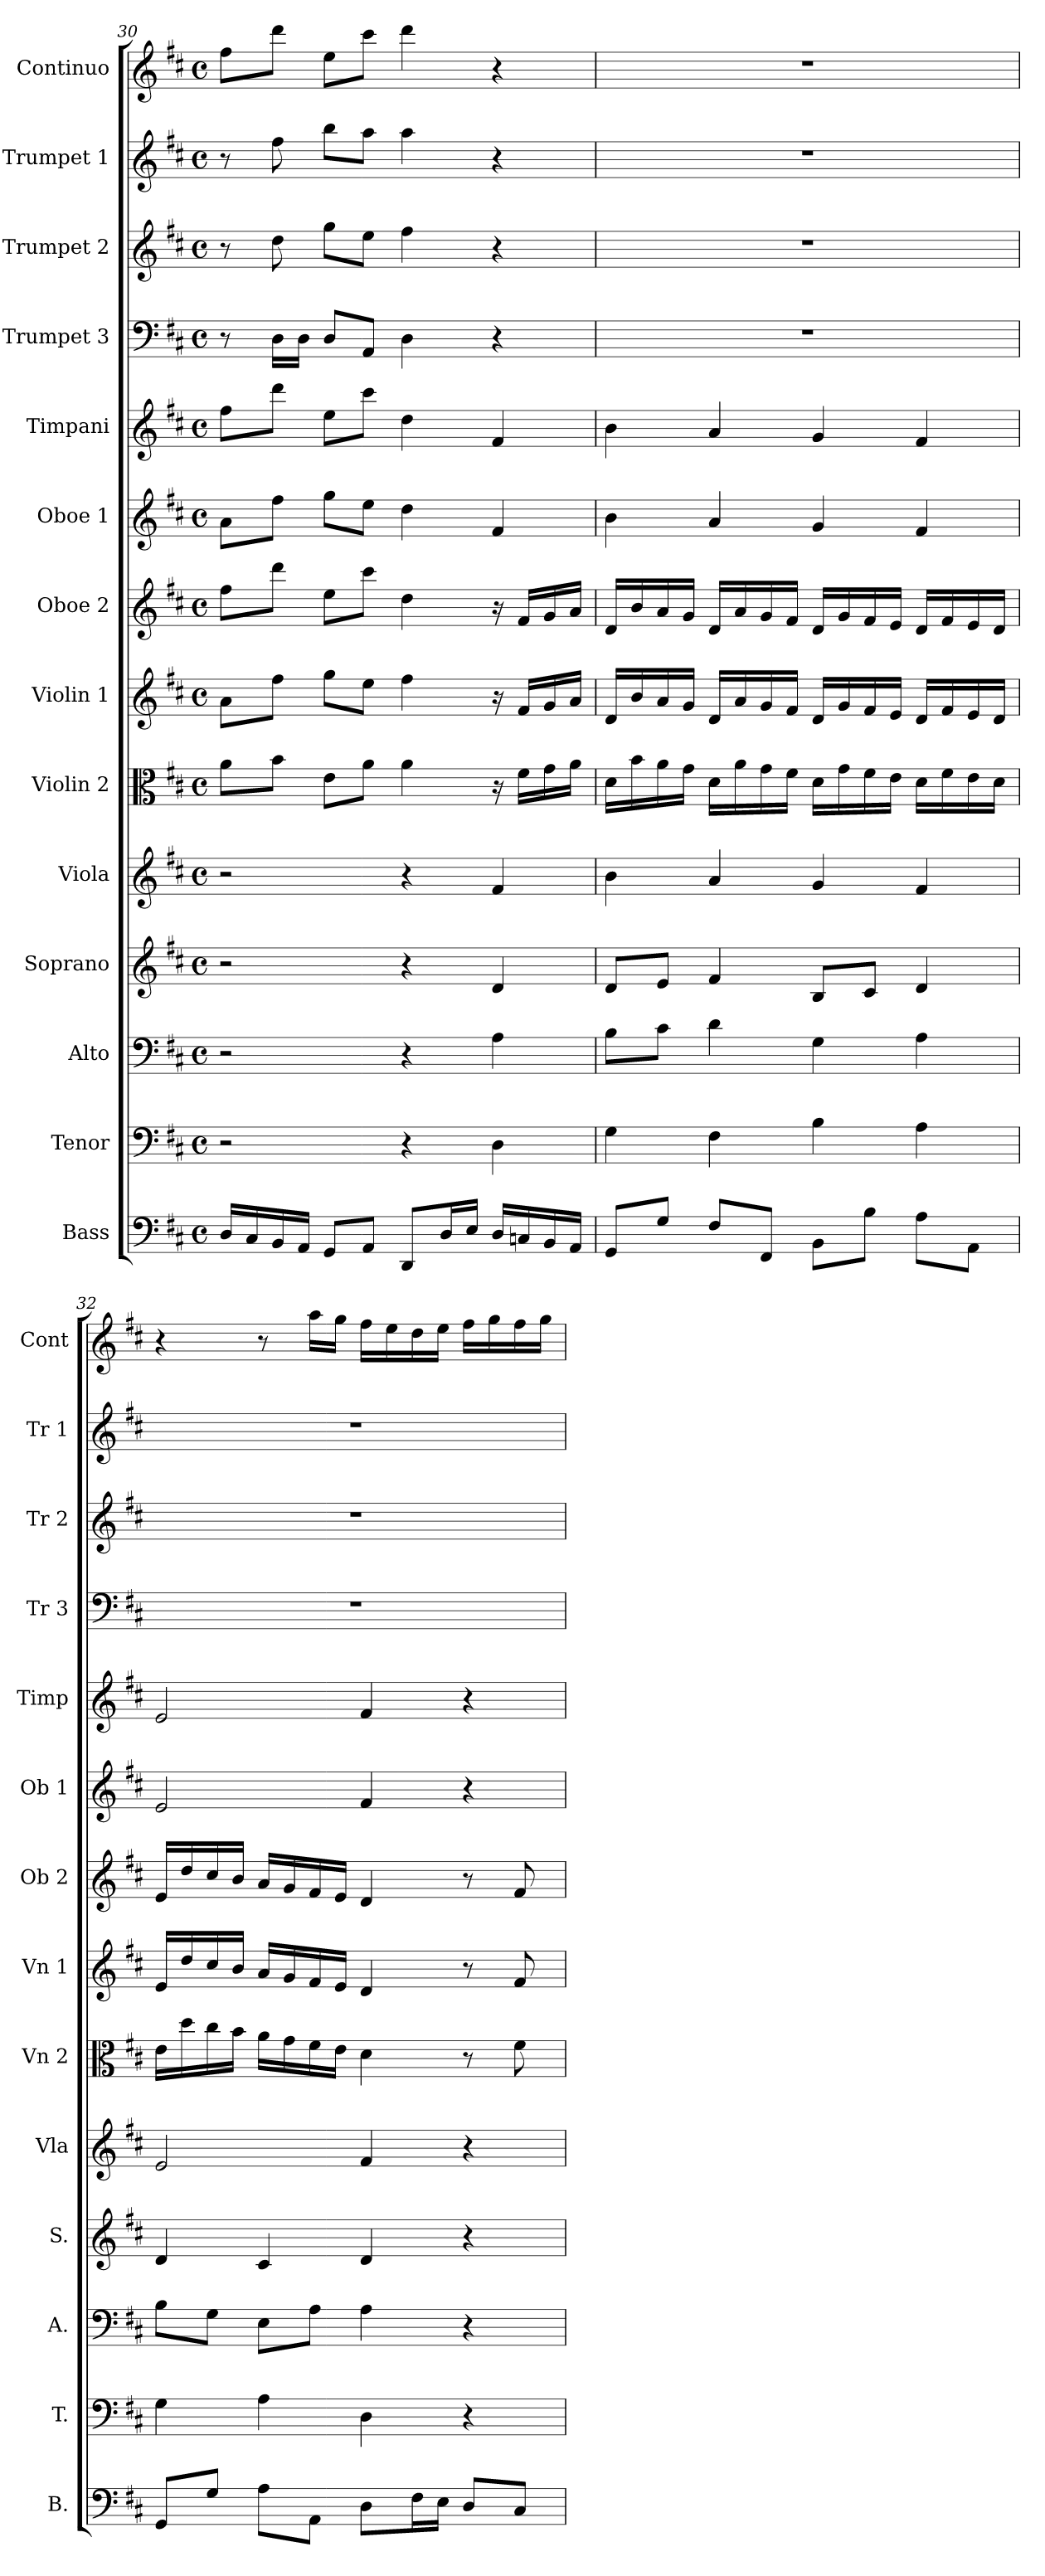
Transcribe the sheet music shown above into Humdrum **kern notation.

**kern	**kern	**kern	**kern	**kern	**kern	**kern	**kern	**kern	**kern	**kern	**kern	**kern	**kern
*part14	*part13	*part12	*part11	*part10	*part9	*part8	*part7	*part6	*part5	*part4	*part3	*part2	*part1
*staff14	*staff13	*staff12	*staff11	*staff10	*staff9	*staff8	*staff7	*staff6	*staff5	*staff4	*staff3	*staff2	*staff1
*I"Bass	*I"Tenor	*I"Alto	*I"Soprano	*I"Viola	*I"Violin 2	*I"Violin 1	*I"Oboe 2	*I"Oboe 1	*I"Timpani	*I"Trumpet 3	*I"Trumpet 2	*I"Trumpet 1	*I"Continuo
*I'B.	*I'T.	*I'A.	*I'S.	*I'Vla	*I'Vn 2	*I'Vn 1	*I'Ob 2	*I'Ob 1	*I'Timp	*I'Tr 3	*I'Tr 2	*I'Tr 1	*I'Cont
!!LO:PB:g=z
*clefF4	*clefF4	*clefF4	*clefG2	*clefG2	*clefC3	*clefG2	*clefG2	*clefG2	*clefG2	*clefF4	*clefG2	*clefG2	*clefG2
*k[f#c#]	*k[f#c#]	*k[f#c#]	*k[f#c#]	*k[f#c#]	*k[f#c#]	*k[f#c#]	*k[f#c#]	*k[f#c#]	*k[f#c#]	*k[f#c#]	*k[f#c#]	*k[f#c#]	*k[f#c#]
*D:	*D:	*D:	*D:	*D:	*D:	*D:	*D:	*D:	*D:	*D:	*D:	*D:	*D:
*M4/4	*M4/4	*M4/4	*M4/4	*M4/4	*M4/4	*M4/4	*M4/4	*M4/4	*M4/4	*M4/4	*M4/4	*M4/4	*M4/4
*met(c)	*met(c)	*met(c)	*met(c)	*met(c)	*met(c)	*met(c)	*met(c)	*met(c)	*met(c)	*met(c)	*met(c)	*met(c)	*met(c)
=30	=30	=30	=30	=30	=30	=30	=30	=30	=30	=30	=30	=30	=30
16D/LL	2r	2r	2r	2r	8a\L	8a\L	8ff#\L	8a\L	8ff#\L	8r	8r	8r	8ff#\L
16C#/	.	.	.	.	.	.	.	.	.	.	.	.	.
16BB/	.	.	.	.	8b\J	8ff#\J	8ddd\J	8ff#\J	8ddd\J	16D\LL	8dd\	8ff#\	8ddd\J
16AA/JJ	.	.	.	.	.	.	.	.	.	16D\JJ	.	.	.
8GG/L	.	.	.	.	8e\L	8gg\L	8ee\L	8gg\L	8ee\L	8D/L	8gg\L	8bb\L	8ee\L
8AA/J	.	.	.	.	8a\J	8ee\J	8ccc#\J	8ee\J	8ccc#\J	8AA/J	8ee\J	8aa\J	8ccc#\J
8DD/L	4r	4r	4r	4r	4a\	4ff#\	4dd\	4dd\	4dd\	4D\	4ff#\	4aa\	4ddd\
16D/L	.	.	.	.	.	.	.	.	.	.	.	.	.
16E/JJ	.	.	.	.	.	.	.	.	.	.	.	.	.
16D/LL	4D\	4A\	4d/	4f#/	16r	16r	16r	4f#/	4f#/	4r	4r	4r	4r
16Cn/	.	.	.	.	16f#\LL	16f#/LL	16f#/LL	.	.	.	.	.	.
16BB/	.	.	.	.	16g\	16g/	16g/	.	.	.	.	.	.
16AA/JJ	.	.	.	.	16a\JJ	16a/JJ	16a/JJ	.	.	.	.	.	.
=31	=31	=31	=31	=31	=31	=31	=31	=31	=31	=31	=31	=31	=31
8GG/L	4G\	8B\L	8d/L	4b\	16d\LL	16d/LL	16d/LL	4b\	4b\	1r	1r	1r	1r
.	.	.	.	.	16b\	16b/	16b/	.	.	.	.	.	.
8G/J	.	8c#\J	8e/J	.	16a\	16a/	16a/	.	.	.	.	.	.
.	.	.	.	.	16g\JJ	16g/JJ	16g/JJ	.	.	.	.	.	.
8F#/L	4F#\	4d\	4f#/	4a/	16d\LL	16d/LL	16d/LL	4a/	4a/	.	.	.	.
.	.	.	.	.	16a\	16a/	16a/	.	.	.	.	.	.
8FF#/J	.	.	.	.	16g\	16g/	16g/	.	.	.	.	.	.
.	.	.	.	.	16f#\JJ	16f#/JJ	16f#/JJ	.	.	.	.	.	.
8BB\L	4B\	4G\	8B/L	4g/	16d\LL	16d/LL	16d/LL	4g/	4g/	.	.	.	.
.	.	.	.	.	16g\	16g/	16g/	.	.	.	.	.	.
8B\J	.	.	8c#/J	.	16f#\	16f#/	16f#/	.	.	.	.	.	.
.	.	.	.	.	16e\JJ	16e/JJ	16e/JJ	.	.	.	.	.	.
8A\L	4A\	4A\	4d/	4f#/	16d\LL	16d/LL	16d/LL	4f#/	4f#/	.	.	.	.
.	.	.	.	.	16f#\	16f#/	16f#/	.	.	.	.	.	.
8AA\J	.	.	.	.	16e\	16e/	16e/	.	.	.	.	.	.
.	.	.	.	.	16d\JJ	16d/JJ	16d/JJ	.	.	.	.	.	.
=32	=32	=32	=32	=32	=32	=32	=32	=32	=32	=32	=32	=32	=32
8GG/L	4G\	8B\L	4d/	2e/	16e\LL	16e/LL	16e/LL	2e/	2e/	1r	1r	1r	4r
.	.	.	.	.	16dd\	16dd/	16dd/	.	.	.	.	.	.
8G/J	.	8G\J	.	.	16cc#\	16cc#/	16cc#/	.	.	.	.	.	.
.	.	.	.	.	16b\JJ	16b/JJ	16b/JJ	.	.	.	.	.	.
8A\L	4A\	8E\L	4c#/	.	16a\LL	16a/LL	16a/LL	.	.	.	.	.	8r
.	.	.	.	.	16g\	16g/	16g/	.	.	.	.	.	.
8AA\J	.	8A\J	.	.	16f#\	16f#/	16f#/	.	.	.	.	.	16aa\LL
.	.	.	.	.	16e\JJ	16e/JJ	16e/JJ	.	.	.	.	.	16gg\JJ
8D\L	4D\	4A\	4d/	4f#/	4d\	4d/	4d/	4f#/	4f#/	.	.	.	16ff#\LL
.	.	.	.	.	.	.	.	.	.	.	.	.	16ee\
16F#\L	.	.	.	.	.	.	.	.	.	.	.	.	16dd\
16E\JJ	.	.	.	.	.	.	.	.	.	.	.	.	16ee\JJ
8D/L	4r	4r	4r	4r	8r	8r	8r	4r	4r	.	.	.	16ff#\LL
.	.	.	.	.	.	.	.	.	.	.	.	.	16gg\
8C#/J	.	.	.	.	8f#\	8f#/	8f#/	.	.	.	.	.	16ff#\
.	.	.	.	.	.	.	.	.	.	.	.	.	16gg\JJ
=	=	=	=	=	=	=	=	=	=	=	=	=	=
*-	*-	*-	*-	*-	*-	*-	*-	*-	*-	*-	*-	*-	*-
